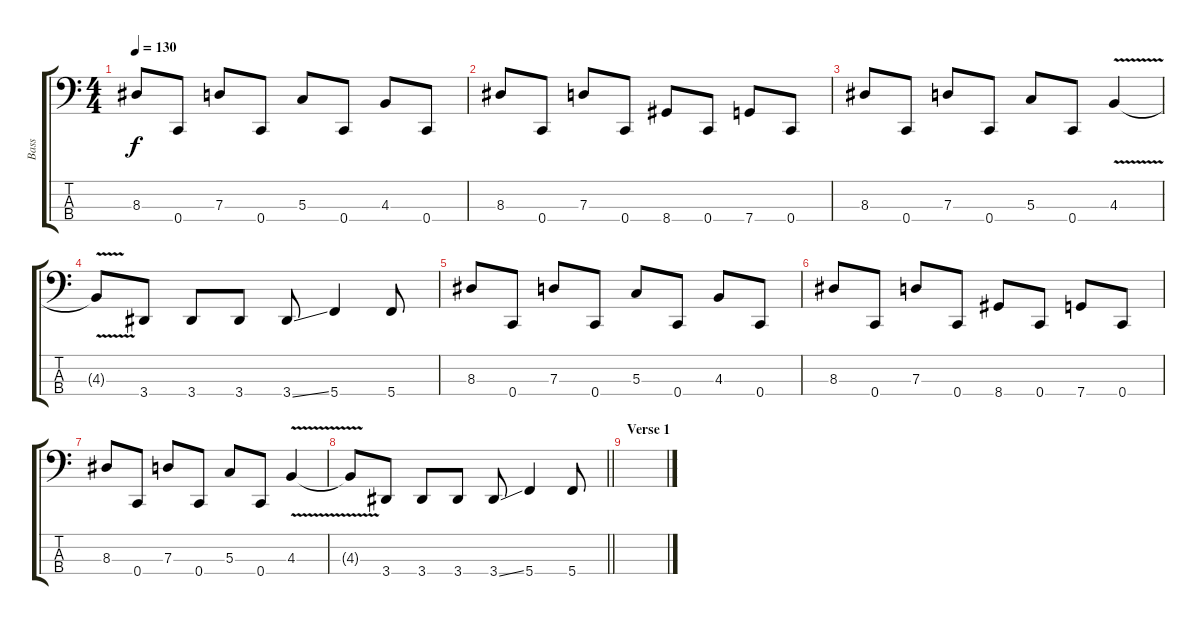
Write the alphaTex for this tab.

\track ("Bass" "Bass") {instrument electricbasspick}
\staff {score tabs}
\tuning (F2 C2 G1 C1) {hide}
\ts (4 4)
\tempo 130
\clef f4
\ks c
8.3.8{dy f} 0.4.8 7.3.8 0.4.8 5.3.8 0.4.8 4.3.8 0.4.8 |
8.3.8 0.4.8 7.3.8 0.4.8 8.4.8 0.4.8 7.4.8 0.4.8 |
8.3.8 0.4.8 7.3.8 0.4.8 5.3.8 0.4.8 4.3{v}.4 |
4.3{t}.8 3.4.8 3.4.8 3.4.8 3.4{ss}.8 5.4.4 5.4.8 |
8.3.8 0.4.8 7.3.8 0.4.8 5.3.8 0.4.8 4.3.8 0.4.8 |
8.3.8 0.4.8 7.3.8 0.4.8 8.4.8 0.4.8 7.4.8 0.4.8 |
8.3.8 0.4.8 7.3.8 0.4.8 5.3.8 0.4.8 4.3{v}.4 |
\barLineRight lightlight
4.3{t}.8 3.4.8 3.4.8 3.4.8 3.4{ss}.8 5.4.4 5.4.8 |
\section ("" "Verse 1")
